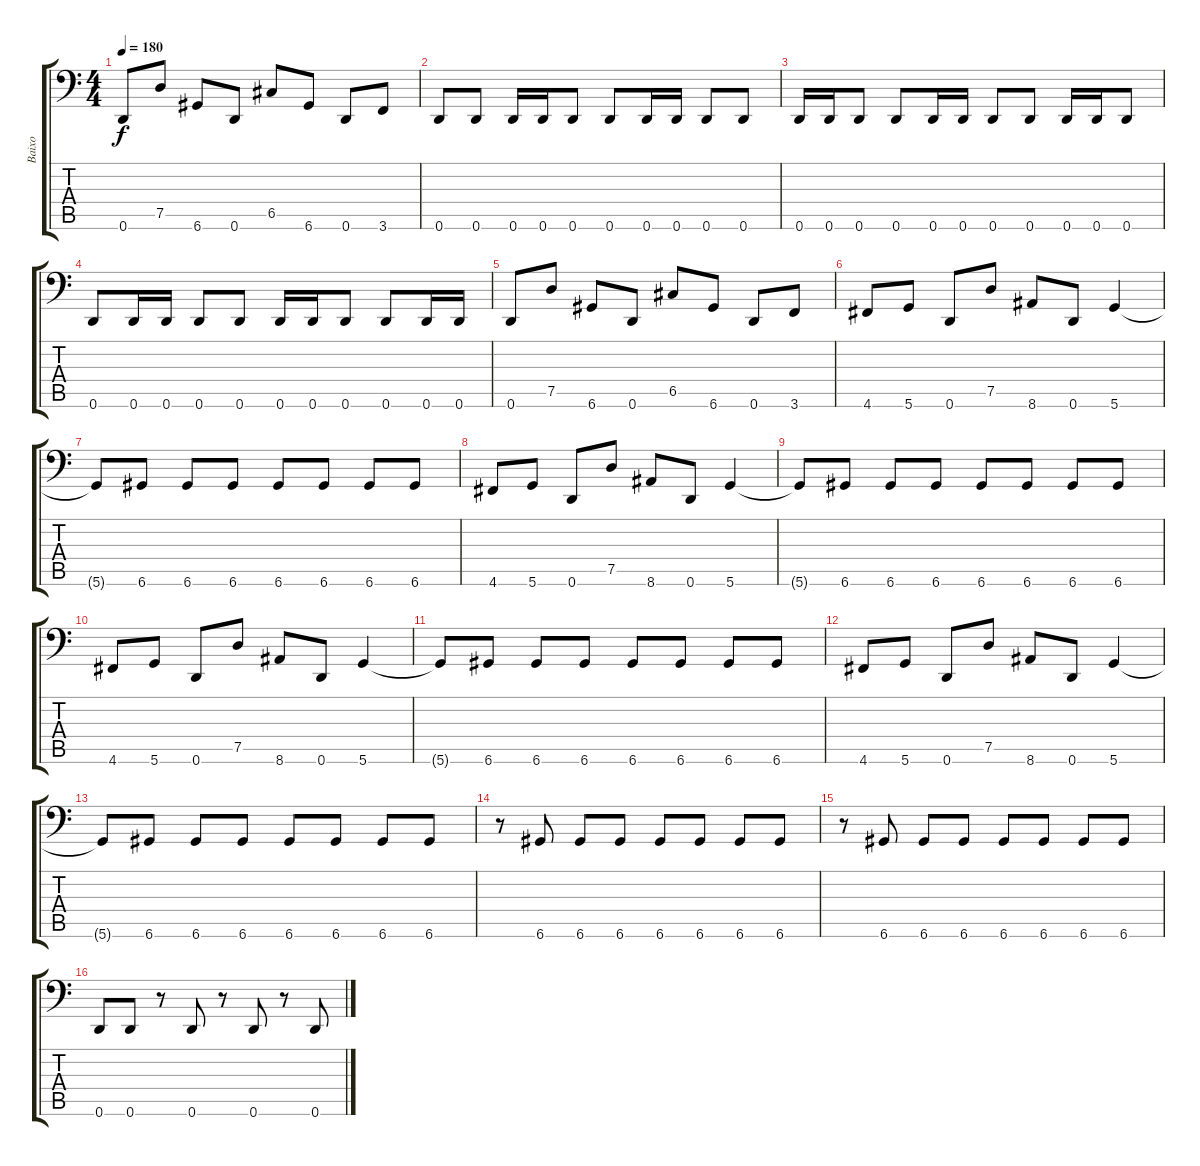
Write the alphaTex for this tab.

\track ("Baixo" "Baixo") {instrument electricbassfinger}
\staff {score tabs}
\tuning (D3 A2 F2 C2 G1 D1) {hide}
\ts (4 4)
\tempo 180
\clef f4
\ks c
0.6.8{dy f} 7.5.8 6.6.8 0.6.8 6.5.8 6.6.8 0.6.8 3.6.8 |
0.6.8 0.6.8 0.6.16 0.6.16 0.6.8 0.6.8 0.6.16 0.6.16 0.6.8 0.6.8 |
0.6.16 0.6.16 0.6.8 0.6.8 0.6.16 0.6.16 0.6.8 0.6.8 0.6.16 0.6.16 0.6.8 |
0.6.8 0.6.16 0.6.16 0.6.8 0.6.8 0.6.16 0.6.16 0.6.8 0.6.8 0.6.16 0.6.16 |
0.6.8 7.5.8 6.6.8 0.6.8 6.5.8 6.6.8 0.6.8 3.6.8 |
4.6.8 5.6.8 0.6.8 7.5.8 8.6.8 0.6.8 5.6.4 |
5.6{t}.8 6.6.8 6.6.8 6.6.8 6.6.8 6.6.8 6.6.8 6.6.8 |
4.6.8 5.6.8 0.6.8 7.5.8 8.6.8 0.6.8 5.6.4 |
5.6{t}.8 6.6.8 6.6.8 6.6.8 6.6.8 6.6.8 6.6.8 6.6.8 |
4.6.8 5.6.8 0.6.8 7.5.8 8.6.8 0.6.8 5.6.4 |
5.6{t}.8 6.6.8 6.6.8 6.6.8 6.6.8 6.6.8 6.6.8 6.6.8 |
4.6.8 5.6.8 0.6.8 7.5.8 8.6.8 0.6.8 5.6.4 |
5.6{t}.8 6.6.8 6.6.8 6.6.8 6.6.8 6.6.8 6.6.8 6.6.8 |
r.8 6.6.8 6.6.8 6.6.8 6.6.8 6.6.8 6.6.8 6.6.8 |
r.8 6.6.8 6.6.8 6.6.8 6.6.8 6.6.8 6.6.8 6.6.8 |
0.6.8 0.6.8 r.8 0.6.8 r.8 0.6.8 r.8 0.6.8
